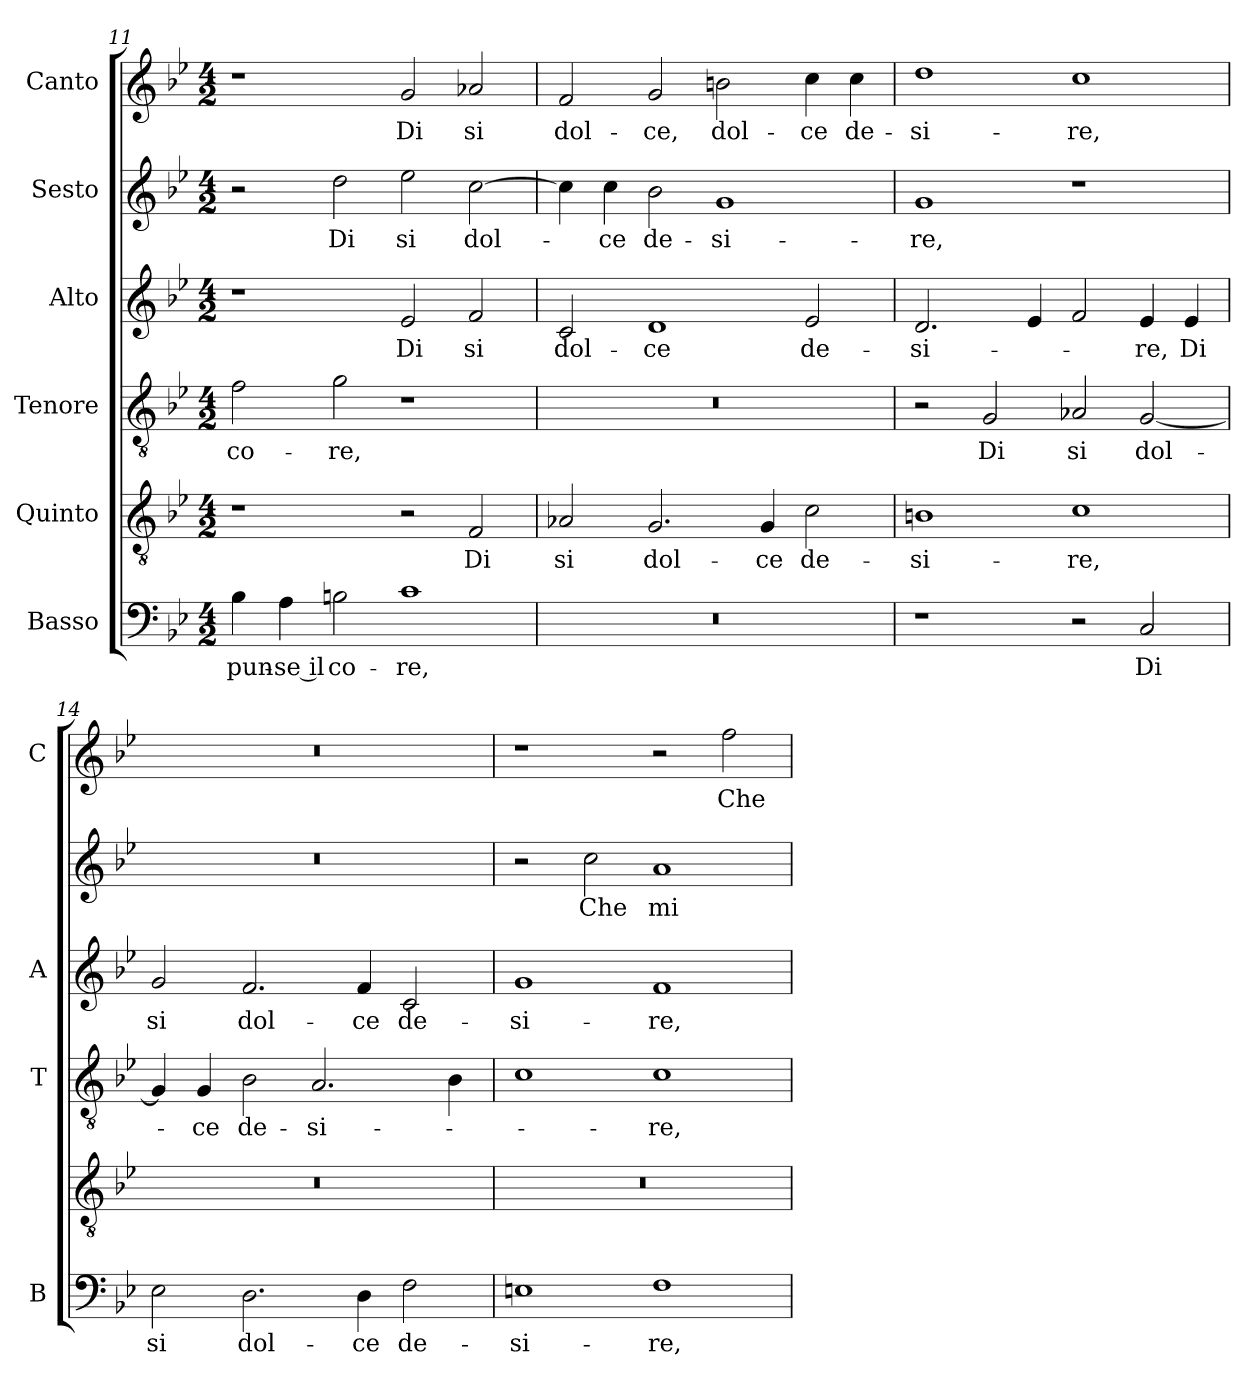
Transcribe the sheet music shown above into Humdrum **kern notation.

**kern	**text	**kern	**text	**kern	**text	**kern	**text	**kern	**text	**kern	**text
*part6	*part6	*part5	*part5	*part4	*part4	*part3	*part3	*part2	*part2	*part1	*part1
*staff6	*staff6	*staff5	*staff5	*staff4	*staff4	*staff3	*staff3	*staff2	*staff2	*staff1	*staff1
*I"Basso	*	*I"Quinto	*	*I"Tenore	*	*I"Alto	*	*I"Sesto	*	*I"Canto	*
*I'B	*	*	*	*I'T	*	*I'A	*	*	*	*I'C	*
*clefF4	*	*clefGv2	*	*clefGv2	*	*clefG2	*	*clefG2	*	*clefG2	*
*k[b-e-]	*	*k[b-e-]	*	*k[b-e-]	*	*k[b-e-]	*	*k[b-e-]	*	*k[b-e-]	*
*B-:	*	*B-:	*	*B-:	*	*B-:	*	*B-:	*	*B-:	*
*M4/2	*	*M4/2	*	*M4/2	*	*M4/2	*	*M4/2	*	*M4/2	*
=11	=11	=11	=11	=11	=11	=11	=11	=11	=11	=11	=11
!	!LO:LY:b	!	!	!	!LO:LY:b	!	!	!	!	!	!
4B-\	pun-	1r	.	2f\	co-	1r	.	2r	.	1r	.
!	!LO:LY:b	!	!	!	!	!	!	!	!	!	!
4A\	-se il	.	.	.	.	.	.	.	.	.	.
!	!LO:LY:b	!	!	!	!LO:LY:b	!	!	!	!LO:LY:b	!	!
2Bn\	co-	.	.	2g\	-re,	.	.	2dd\	Di	.	.
!	!LO:LY:b	!	!	!	!	!	!LO:LY:b	!	!LO:LY:b	!	!LO:LY:b
1c	-re,	2r	.	1r	.	2e-/	Di	2ee-\	si	2g/	Di
!	!	!	!LO:LY:b	!	!	!	!LO:LY:b	!	!LO:LY:b	!	!LO:LY:b
.	.	2F/	Di	.	.	2f/	si	[2cc\	dol-	2a-X/	si
=12	=12	=12	=12	=12	=12	=12	=12	=12	=12	=12	=12
!	!	!	!LO:LY:b	!	!	!	!LO:LY:b	!	!	!	!LO:LY:b
0r	.	2A-X/	si	0r	.	2c/	dol-	4cc\]	.	2f/	dol-
!	!	!	!	!	!	!	!	!	!LO:LY:b	!	!
.	.	.	.	.	.	.	.	4cc\	-ce	.	.
!	!	!	!LO:LY:b	!	!	!	!LO:LY:b	!	!LO:LY:b	!	!LO:LY:b
.	.	2.G/	dol-	.	.	1d	-ce	2b-\	de-	2g/	-ce,
!	!	!	!	!	!	!	!	!	!LO:LY:b	!	!LO:LY:b
.	.	.	.	.	.	.	.	1g	-si-	2bn\	dol-
!	!	!	!LO:LY:b	!	!	!	!	!	!	!	!
.	.	4G/	-ce	.	.	.	.	.	.	.	.
!	!	!	!LO:LY:b	!	!	!	!LO:LY:b	!	!	!	!LO:LY:b
.	.	2c\	de-	.	.	2e-/	de-	.	.	4cc\	-ce
!	!	!	!	!	!	!	!	!	!	!	!LO:LY:b
.	.	.	.	.	.	.	.	.	.	4cc\	de-
!!LO:PB:g=z
=13	=13	=13	=13	=13	=13	=13	=13	=13	=13	=13	=13
!	!	!	!LO:LY:b	!	!	!	!LO:LY:b	!	!LO:LY:b	!	!LO:LY:b
1r	.	1Bn	-si-	2r	.	2.d/	-si-	1g	-re,	1dd	-si-
!	!	!	!	!	!LO:LY:b	!	!	!	!	!	!
.	.	.	.	2G/	Di	.	.	.	.	.	.
.	.	.	.	.	.	4e-/	.	.	.	.	.
!	!	!	!LO:LY:b	!	!LO:LY:b	!	!	!	!	!	!LO:LY:b
2r	.	1c	-re,	2A-X/	si	2f/	.	1r	.	1cc	-re,
!	!LO:LY:b	!	!	!	!LO:LY:b	!	!LO:LY:b	!	!	!	!
2C/	Di	.	.	[2G/	dol-	4e-/	-re,	.	.	.	.
!	!	!	!	!	!	!	!LO:LY:b	!	!	!	!
.	.	.	.	.	.	4e-/	Di	.	.	.	.
=14	=14	=14	=14	=14	=14	=14	=14	=14	=14	=14	=14
!	!LO:LY:b	!	!	!	!	!	!LO:LY:b	!	!	!	!
2E-\	si	0r	.	4G/]	.	2g/	si	0r	.	0r	.
!	!	!	!	!	!LO:LY:b	!	!	!	!	!	!
.	.	.	.	4G/	-ce	.	.	.	.	.	.
!	!LO:LY:b	!	!	!	!LO:LY:b	!	!LO:LY:b	!	!	!	!
2.D\	dol-	.	.	2B-\	de-	2.f/	dol-	.	.	.	.
!	!	!	!	!	!LO:LY:b	!	!	!	!	!	!
.	.	.	.	2.A/	-si-	.	.	.	.	.	.
!	!LO:LY:b	!	!	!	!	!	!LO:LY:b	!	!	!	!
4D\	-ce	.	.	.	.	4f/	-ce	.	.	.	.
!	!LO:LY:b	!	!	!	!	!	!LO:LY:b	!	!	!	!
2F\	de-	.	.	.	.	2c/	de-	.	.	.	.
.	.	.	.	4B-\	.	.	.	.	.	.	.
=15	=15	=15	=15	=15	=15	=15	=15	=15	=15	=15	=15
!	!LO:LY:b	!	!	!	!	!	!LO:LY:b	!	!	!	!
1En	-si-	0r	.	1c	.	1g	-si-	2r	.	1r	.
!	!	!	!	!	!	!	!	!	!LO:LY:b	!	!
.	.	.	.	.	.	.	.	2cc\	Che	.	.
!	!LO:LY:b	!	!	!	!LO:LY:b	!	!LO:LY:b	!	!LO:LY:b	!	!
1F	-re,	.	.	1c	-re,	1f	-re,	1a	mi-	2r	.
!	!	!	!	!	!	!	!	!	!	!	!LO:LY:b
.	.	.	.	.	.	.	.	.	.	2ff\	Che
=	=	=	=	=	=	=	=	=	=	=	=
*-	*-	*-	*-	*-	*-	*-	*-	*-	*-	*-	*-
